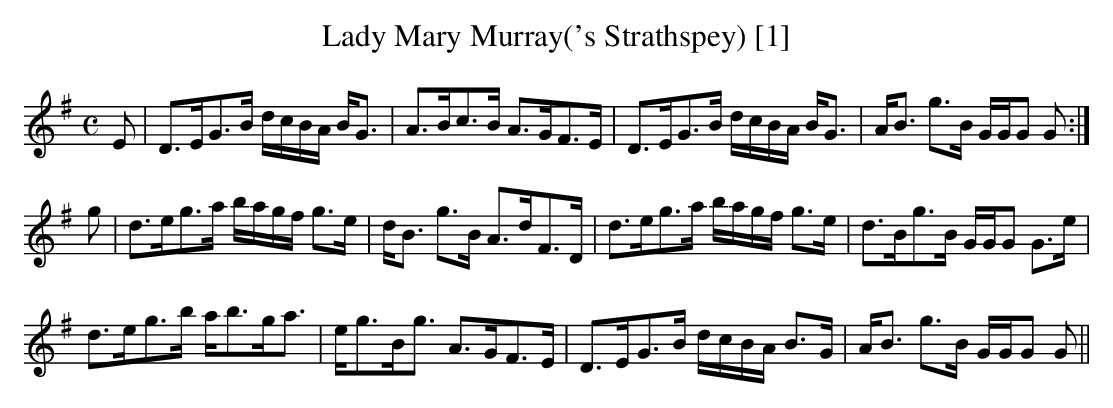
X:1
T:Lady Mary Murray('s Strathspey) [1]
M:C
L:1/16
K:G
E2|D3EG3B dcBA BG3|A3Bc3B A3GF3E|D3EG3B dcBA BG3| AB3 g3B GGG2 G2:|
g2|d3eg3a bagf g3e|dB3 g3B A3dF3D|d3eg3a bagf g3e|d3Bg3B GGG2 G3e|
d3eg3b ab3ga3|eg3Bg3 A3GF3E|D3EG3B dcBA B3G| AB3 g3B GGG2 G2||
